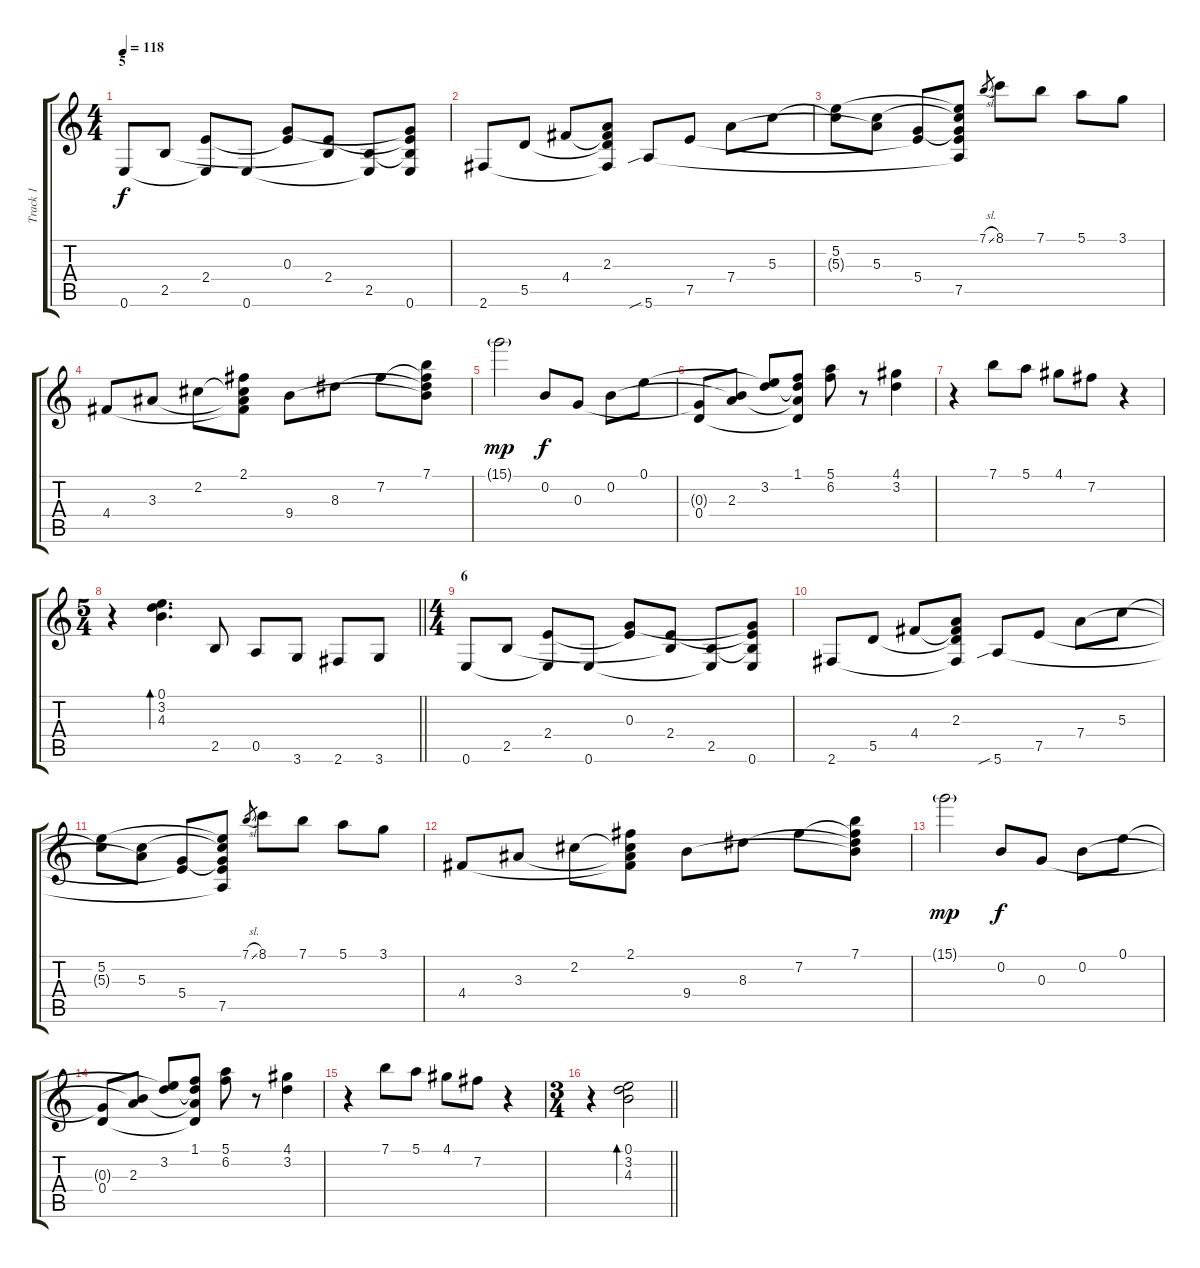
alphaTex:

\track ("Track 1" "Track 1") {instrument acousticguitarsteel}
\staff {score tabs}
\tuning (E4 B3 G3 D3 A2 E2) {hide}
\ts (4 4)
\section ("" "5")
\tempo 118
\clef g2
\ks c
0.6.8{dy f} 2.5.8 (2.4 0.6{t}).8 0.6.8 (0.3 2.4{t}).8 (2.4 2.5{t}).8 (2.5 0.6{t}).8 (0.3{t} 2.4{t} 2.5{t} 0.6).8 |
2.6.8 5.5.8 4.4.8 (2.3 4.4{t} 5.5{t} 2.6{t}).8 5.6{sib}.8 7.5.8 7.4.8 5.3.8 |
(5.2 5.3{t}).8 (5.3 7.4{t}).8 (5.4 7.5{t}).8 (5.2{t} 5.3{t} 5.4{t} 7.5 5.6{t}).8 7.1{sl}.8{gr} 8.1.8 7.1.8 5.1.8 3.1.8 |
4.4.8 3.3.8 2.2.8 (2.1 2.2{t} 3.3{t} 4.4{t}).8 9.4.8 8.3.8 7.2.8 (7.1 7.2{t} 8.3{t} 9.4{t}).8 |
15.1{g}.2{dy mp} 0.2.8{dy f} 0.3.8 0.2.8 0.1.8 |
(0.3{t} 0.4).8 (0.2{t} 2.3).8 (0.1{t} 3.2).8 (1.1 3.2{t} 2.3{t} 0.4{t}).8 (5.1 6.2).8 r.8 (4.1 3.2).4 |
r.4 7.1.8 5.1.8 4.1.8 7.2.8 r.4 |
\ts (5 4)
\barLineRight lightlight
r.4 (0.1 3.2 4.3).4{d bd 240} 2.5.8 0.5.8 3.6.8 2.6.8 3.6.8 |
\ts (4 4)
\section ("" "6")
0.6.8 2.5.8 (2.4 0.6{t}).8 0.6.8 (0.3 2.4{t}).8 (2.4 2.5{t}).8 (2.5 0.6{t}).8 (0.3{t} 2.4{t} 2.5{t} 0.6).8 |
2.6.8 5.5.8 4.4.8 (2.3 4.4{t} 5.5{t} 2.6{t}).8 5.6{sib}.8 7.5.8 7.4.8 5.3.8 |
(5.2 5.3{t}).8 (5.3 7.4{t}).8 (5.4 7.5{t}).8 (5.2{t} 5.3{t} 5.4{t} 7.5 5.6{t}).8 7.1{sl}.8{gr} 8.1.8 7.1.8 5.1.8 3.1.8 |
4.4.8 3.3.8 2.2.8 (2.1 2.2{t} 3.3{t} 4.4{t}).8 9.4.8 8.3.8 7.2.8 (7.1 7.2{t} 8.3{t} 9.4{t}).8 |
15.1{g}.2{dy mp} 0.2.8{dy f} 0.3.8 0.2.8 0.1.8 |
(0.3{t} 0.4).8 (0.2{t} 2.3).8 (0.1{t} 3.2).8 (1.1 3.2{t} 2.3{t} 0.4{t}).8 (5.1 6.2).8 r.8 (4.1 3.2).4 |
r.4 7.1.8 5.1.8 4.1.8 7.2.8 r.4 |
\ts (3 4)
\barLineRight lightlight
r.4 (0.1 3.2 4.3).2{bd 240}
